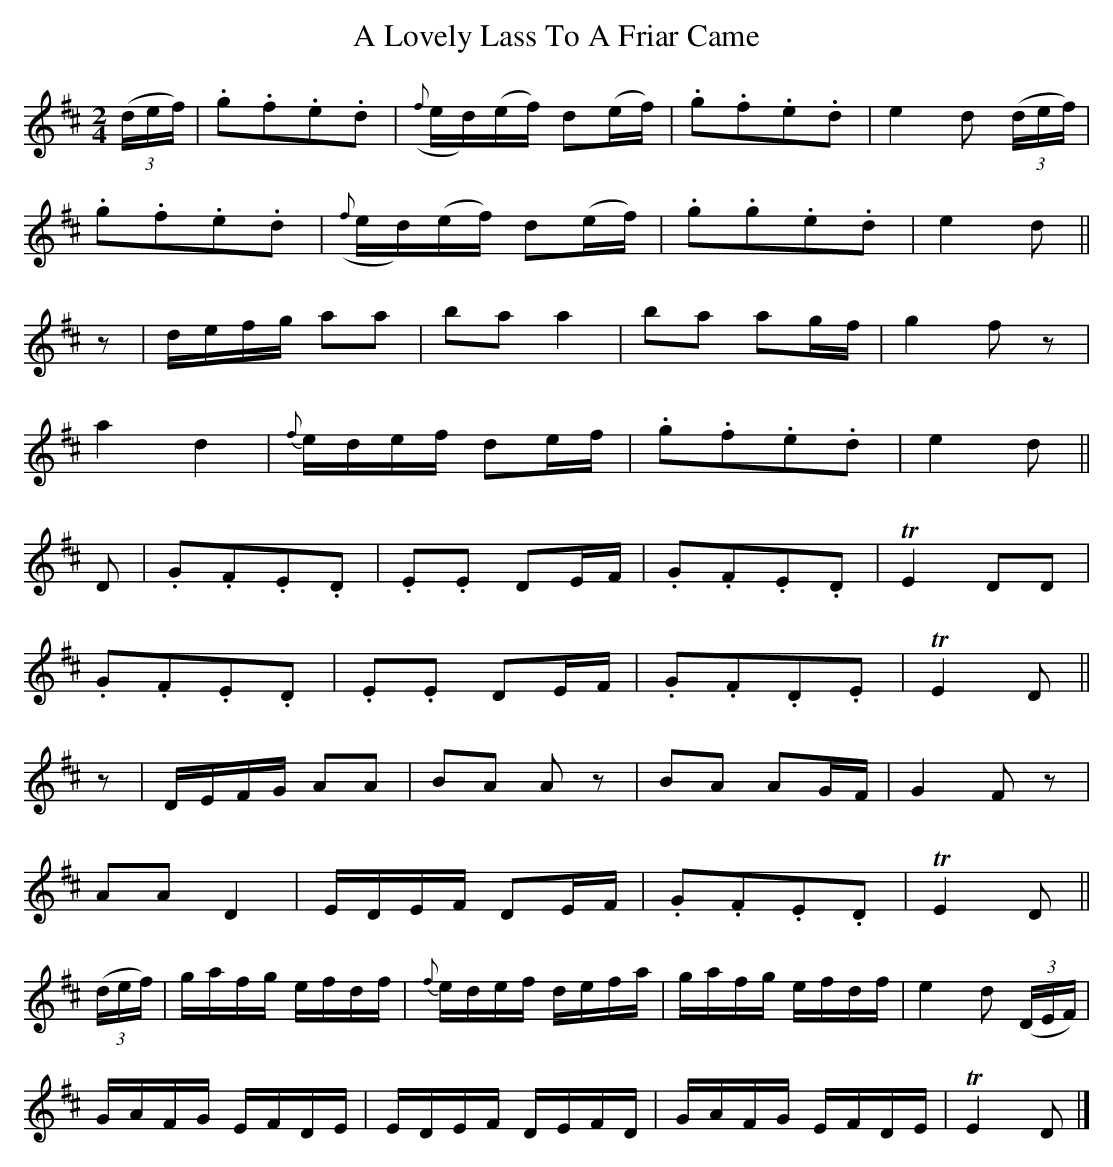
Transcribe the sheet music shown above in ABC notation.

X:1
T: A Lovely Lass To A Friar Came
M:2/4
L:1/16
K:D
((3def) | .g2.f2.e2.d2 | ({f}ed)(ef) d2(ef) | .g2.f2.e2.d2 |  e4 d2 ((3def) |
          .g2.f2.e2.d2 | ({f}ed)(ef) d2(ef) | .g2.g2.e2.d2 |  e4 d2        ||
   z2   | defg   a2a2  |     b2a2     a4    |  b2a2  a2gf  |  g4 f2   z2    |
            a4    d4   |   {f}edef    d2ef  | .g2.f2.e2.d2 |  e4 d2        ||
   D2   | .G2.F2.E2.D2 |    .E2.E2    D2EF  | .G2.F2.E2.D2 | TE4 D2D2       |
          .G2.F2.E2.D2 |    .E2.E2    D2EF  | .G2.F2.D2.E2 | TE4 D2        ||
   z2   | DEFG   A2A2  |     B2A2    A2  z2 |  B2A2  A2GF  |  G4 F2    z2   |
          A2A2    D4   |     EDEF     D2EF  | .G2.F2.E2.D2 | TE4 D2        ||
((3def) | gafg   efdf  |  {f}edef     defa  |  gafg  efdf  |  e4 d2 ((3DEF) |
          GAFG   EFDE  |     EDEF     DEFD  |  GAFG  EFDE  | TE4 D2        |]
